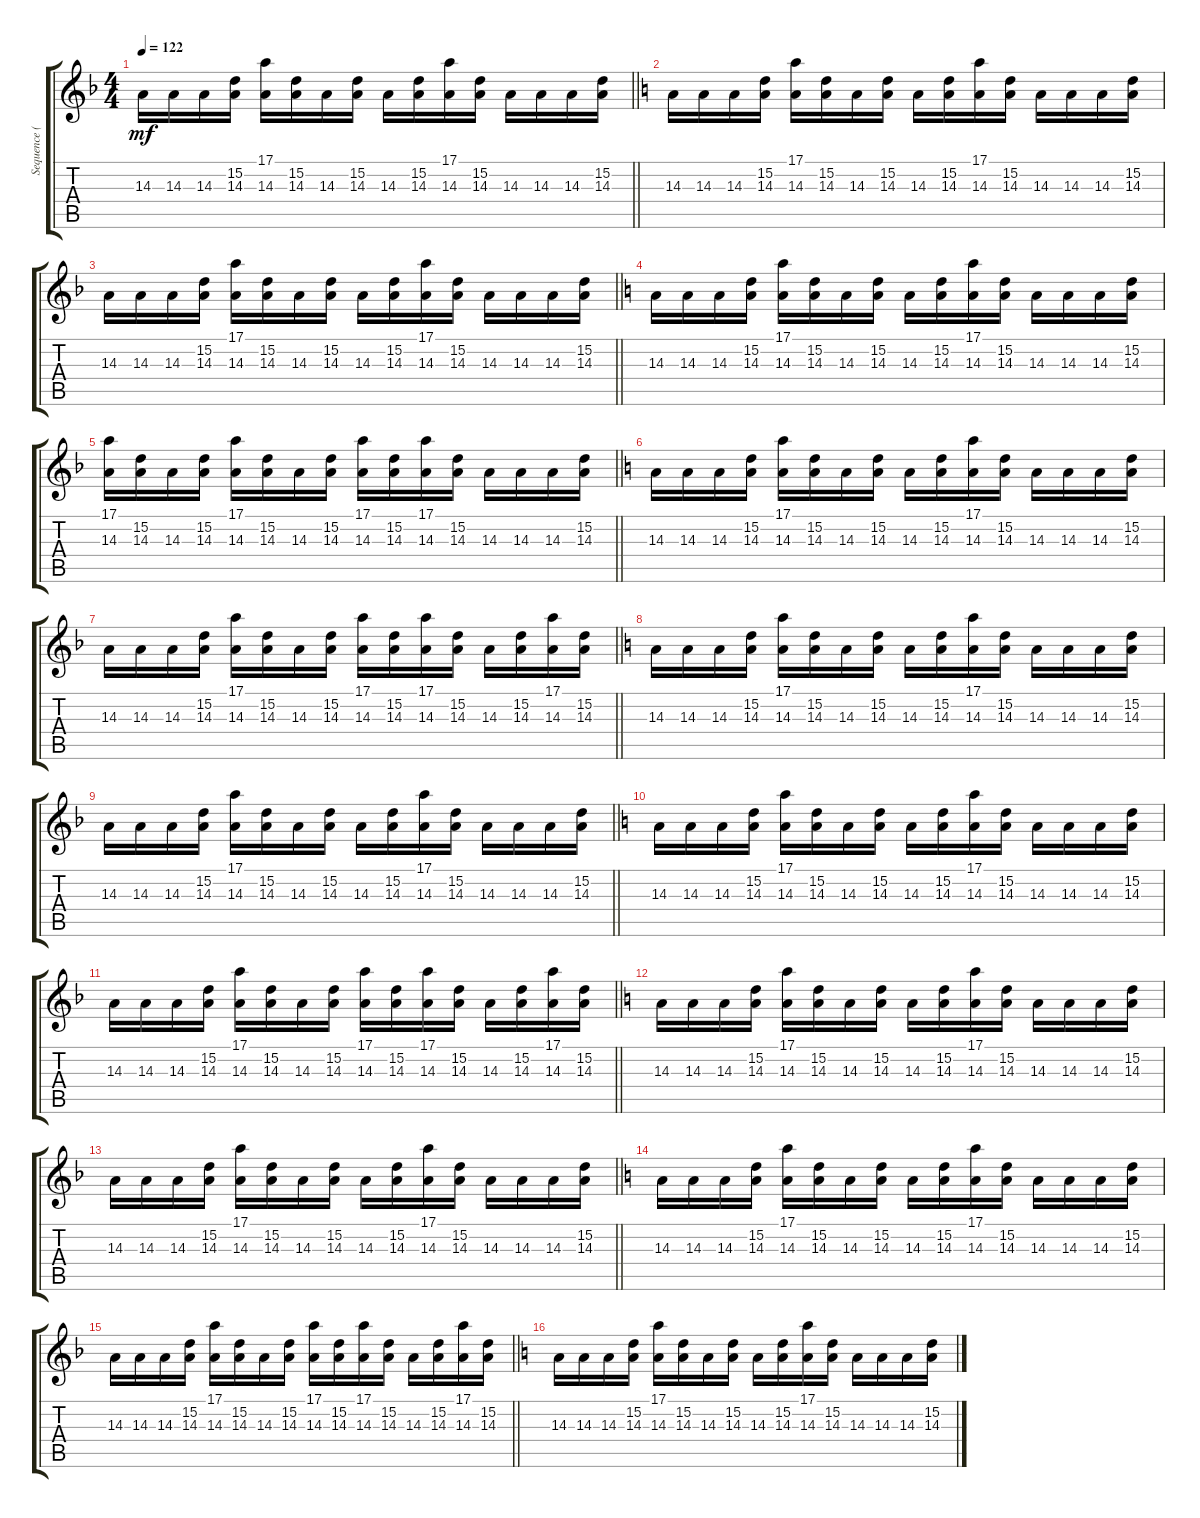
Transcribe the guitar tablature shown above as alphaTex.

\track ("Sequence (Gillian Gilbert)" "Sequence (") {instrument pad3polysynth}
\staff {score tabs}
\tuning (E4 B3 G3 D3 A2 E2) {hide}
\ts (4 4)
\tempo 122
\clef g2
\barLineRight lightlight
\ks f
14.3.16{dy mf} 14.3.16 14.3.16 (15.2 14.3).16 (17.1 14.3).16 (15.2 14.3).16 14.3.16 (15.2 14.3).16 14.3.16 (15.2 14.3).16 (17.1 14.3).16 (15.2 14.3).16 14.3.16 14.3.16 14.3.16 (15.2 14.3).16 |
\ks c
14.3.16 14.3.16 14.3.16 (15.2 14.3).16 (17.1 14.3).16 (15.2 14.3).16 14.3.16 (15.2 14.3).16 14.3.16 (15.2 14.3).16 (17.1 14.3).16 (15.2 14.3).16 14.3.16 14.3.16 14.3.16 (15.2 14.3).16 |
\barLineRight lightlight
\ks f
14.3.16 14.3.16 14.3.16 (15.2 14.3).16 (17.1 14.3).16 (15.2 14.3).16 14.3.16 (15.2 14.3).16 14.3.16 (15.2 14.3).16 (17.1 14.3).16 (15.2 14.3).16 14.3.16 14.3.16 14.3.16 (15.2 14.3).16 |
\ks c
14.3.16 14.3.16 14.3.16 (15.2 14.3).16 (17.1 14.3).16 (15.2 14.3).16 14.3.16 (15.2 14.3).16 14.3.16 (15.2 14.3).16 (17.1 14.3).16 (15.2 14.3).16 14.3.16 14.3.16 14.3.16 (15.2 14.3).16 |
\barLineRight lightlight
\ks f
(17.1 14.3).16 (15.2 14.3).16 14.3.16 (15.2 14.3).16 (17.1 14.3).16 (15.2 14.3).16 14.3.16 (15.2 14.3).16 (17.1 14.3).16 (15.2 14.3).16 (17.1 14.3).16 (15.2 14.3).16 14.3.16 14.3.16 14.3.16 (15.2 14.3).16 |
\ks c
14.3.16 14.3.16 14.3.16 (15.2 14.3).16 (17.1 14.3).16 (15.2 14.3).16 14.3.16 (15.2 14.3).16 14.3.16 (15.2 14.3).16 (17.1 14.3).16 (15.2 14.3).16 14.3.16 14.3.16 14.3.16 (15.2 14.3).16 |
\barLineRight lightlight
\ks f
14.3.16 14.3.16 14.3.16 (15.2 14.3).16 (17.1 14.3).16 (15.2 14.3).16 14.3.16 (15.2 14.3).16 (17.1 14.3).16 (15.2 14.3).16 (17.1 14.3).16 (15.2 14.3).16 14.3.16 (15.2 14.3).16 (17.1 14.3).16 (15.2 14.3).16 |
\ks c
14.3.16 14.3.16 14.3.16 (15.2 14.3).16 (17.1 14.3).16 (15.2 14.3).16 14.3.16 (15.2 14.3).16 14.3.16 (15.2 14.3).16 (17.1 14.3).16 (15.2 14.3).16 14.3.16 14.3.16 14.3.16 (15.2 14.3).16 |
\barLineRight lightlight
\ks f
14.3.16 14.3.16 14.3.16 (15.2 14.3).16 (17.1 14.3).16 (15.2 14.3).16 14.3.16 (15.2 14.3).16 14.3.16 (15.2 14.3).16 (17.1 14.3).16 (15.2 14.3).16 14.3.16 14.3.16 14.3.16 (15.2 14.3).16 |
\ks c
14.3.16 14.3.16 14.3.16 (15.2 14.3).16 (17.1 14.3).16 (15.2 14.3).16 14.3.16 (15.2 14.3).16 14.3.16 (15.2 14.3).16 (17.1 14.3).16 (15.2 14.3).16 14.3.16 14.3.16 14.3.16 (15.2 14.3).16 |
\barLineRight lightlight
\ks f
14.3.16 14.3.16 14.3.16 (15.2 14.3).16 (17.1 14.3).16 (15.2 14.3).16 14.3.16 (15.2 14.3).16 (17.1 14.3).16 (15.2 14.3).16 (17.1 14.3).16 (15.2 14.3).16 14.3.16 (15.2 14.3).16 (17.1 14.3).16 (15.2 14.3).16 |
\ks c
14.3.16 14.3.16 14.3.16 (15.2 14.3).16 (17.1 14.3).16 (15.2 14.3).16 14.3.16 (15.2 14.3).16 14.3.16 (15.2 14.3).16 (17.1 14.3).16 (15.2 14.3).16 14.3.16 14.3.16 14.3.16 (15.2 14.3).16 |
\barLineRight lightlight
\ks f
14.3.16 14.3.16 14.3.16 (15.2 14.3).16 (17.1 14.3).16 (15.2 14.3).16 14.3.16 (15.2 14.3).16 14.3.16 (15.2 14.3).16 (17.1 14.3).16 (15.2 14.3).16 14.3.16 14.3.16 14.3.16 (15.2 14.3).16 |
\ks c
14.3.16 14.3.16 14.3.16 (15.2 14.3).16 (17.1 14.3).16 (15.2 14.3).16 14.3.16 (15.2 14.3).16 14.3.16 (15.2 14.3).16 (17.1 14.3).16 (15.2 14.3).16 14.3.16 14.3.16 14.3.16 (15.2 14.3).16 |
\barLineRight lightlight
\ks f
14.3.16 14.3.16 14.3.16 (15.2 14.3).16 (17.1 14.3).16 (15.2 14.3).16 14.3.16 (15.2 14.3).16 (17.1 14.3).16 (15.2 14.3).16 (17.1 14.3).16 (15.2 14.3).16 14.3.16 (15.2 14.3).16 (17.1 14.3).16 (15.2 14.3).16 |
\ks c
14.3.16 14.3.16 14.3.16 (15.2 14.3).16 (17.1 14.3).16 (15.2 14.3).16 14.3.16 (15.2 14.3).16 14.3.16 (15.2 14.3).16 (17.1 14.3).16 (15.2 14.3).16 14.3.16 14.3.16 14.3.16 (15.2 14.3).16
